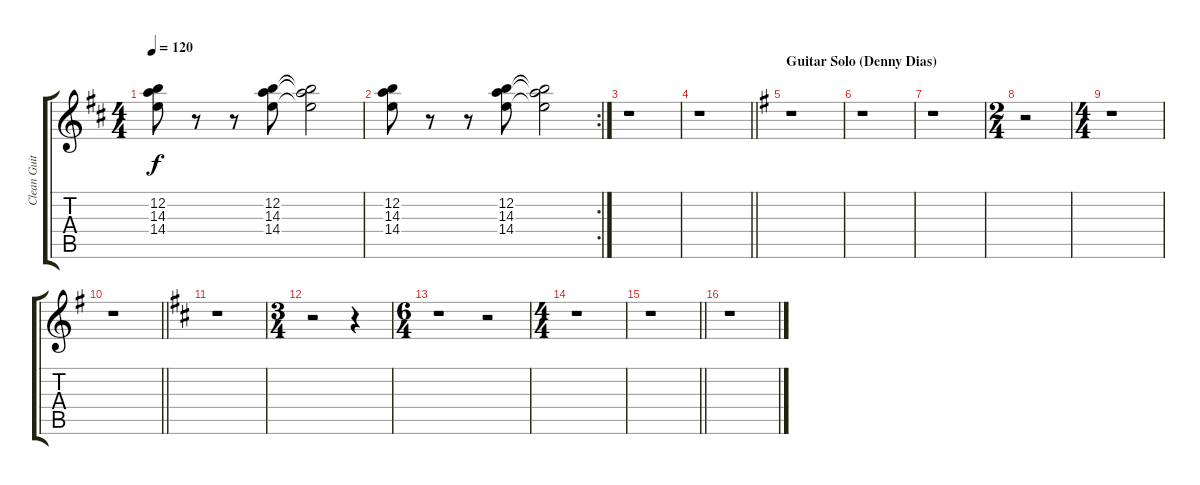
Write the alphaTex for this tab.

\track ("Clean Guitar" "Clean Guit") {instrument electricguitarclean}
\staff {score tabs}
\tuning (E4 B3 G3 D3 A2 E2) {hide}
\ts (4 4)
\tempo 120
\clef g2
\ks d
(12.2 14.3 14.4).8{dy f} r.8 r.8 (12.2 14.3 14.4).8 (12.2{t} 14.3{t} 14.4{t}).2 |
\rc 2
(12.2 14.3 14.4).8 r.8 r.8 (12.2 14.3 14.4).8 (12.2{t} 14.3{t} 14.4{t}).2 |
r.1 |
\barLineRight lightlight
r.1 |
\section ("" "Guitar Solo (Denny Dias)")
\ks g
r.1 |
r.1 |
r.1 |
\ts (2 4)
r.2 |
\ts (4 4)
r.1 |
\barLineRight lightlight
r.1 |
\ks d
r.1 |
\ts (3 4)
r.2 r.4 |
\ts (6 4)
r.1 r.2 |
\ts (4 4)
r.1 |
\barLineRight lightlight
r.1 |
r.1
